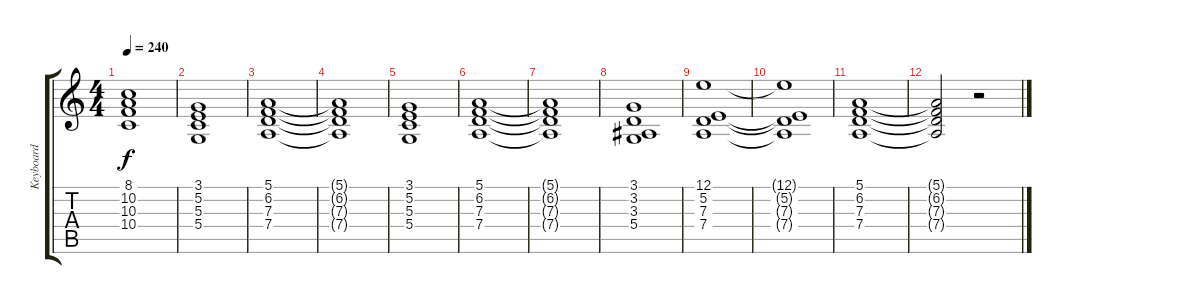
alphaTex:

\track ("Keyboard" "Keyboard") {instrument synthstrings1}
\staff {score tabs}
\tuning (E4 B3 G3 D3 A2 E2) {hide}
\ts (4 4)
\tempo 240
\clef g2
\ks c
(8.1 10.2 10.3 10.4).1{dy f} |
(3.1 5.2 5.3 5.4).1 |
(5.1 6.2 7.3 7.4).1 |
(5.1{t} 6.2{t} 7.3{t} 7.4{t}).1 |
(3.1 5.2 5.3 5.4).1 |
(5.1 6.2 7.3 7.4).1 |
(5.1{t} 6.2{t} 7.3{t} 7.4{t}).1 |
(3.1 3.2 3.3 5.4).1 |
(12.1 5.2 7.3 7.4).1 |
(12.1{t} 5.2{t} 7.3{t} 7.4{t}).1 |
(5.1 6.2 7.3 7.4).1 |
(5.1{t} 6.2{t} 7.3{t} 7.4{t}).2 r.2
